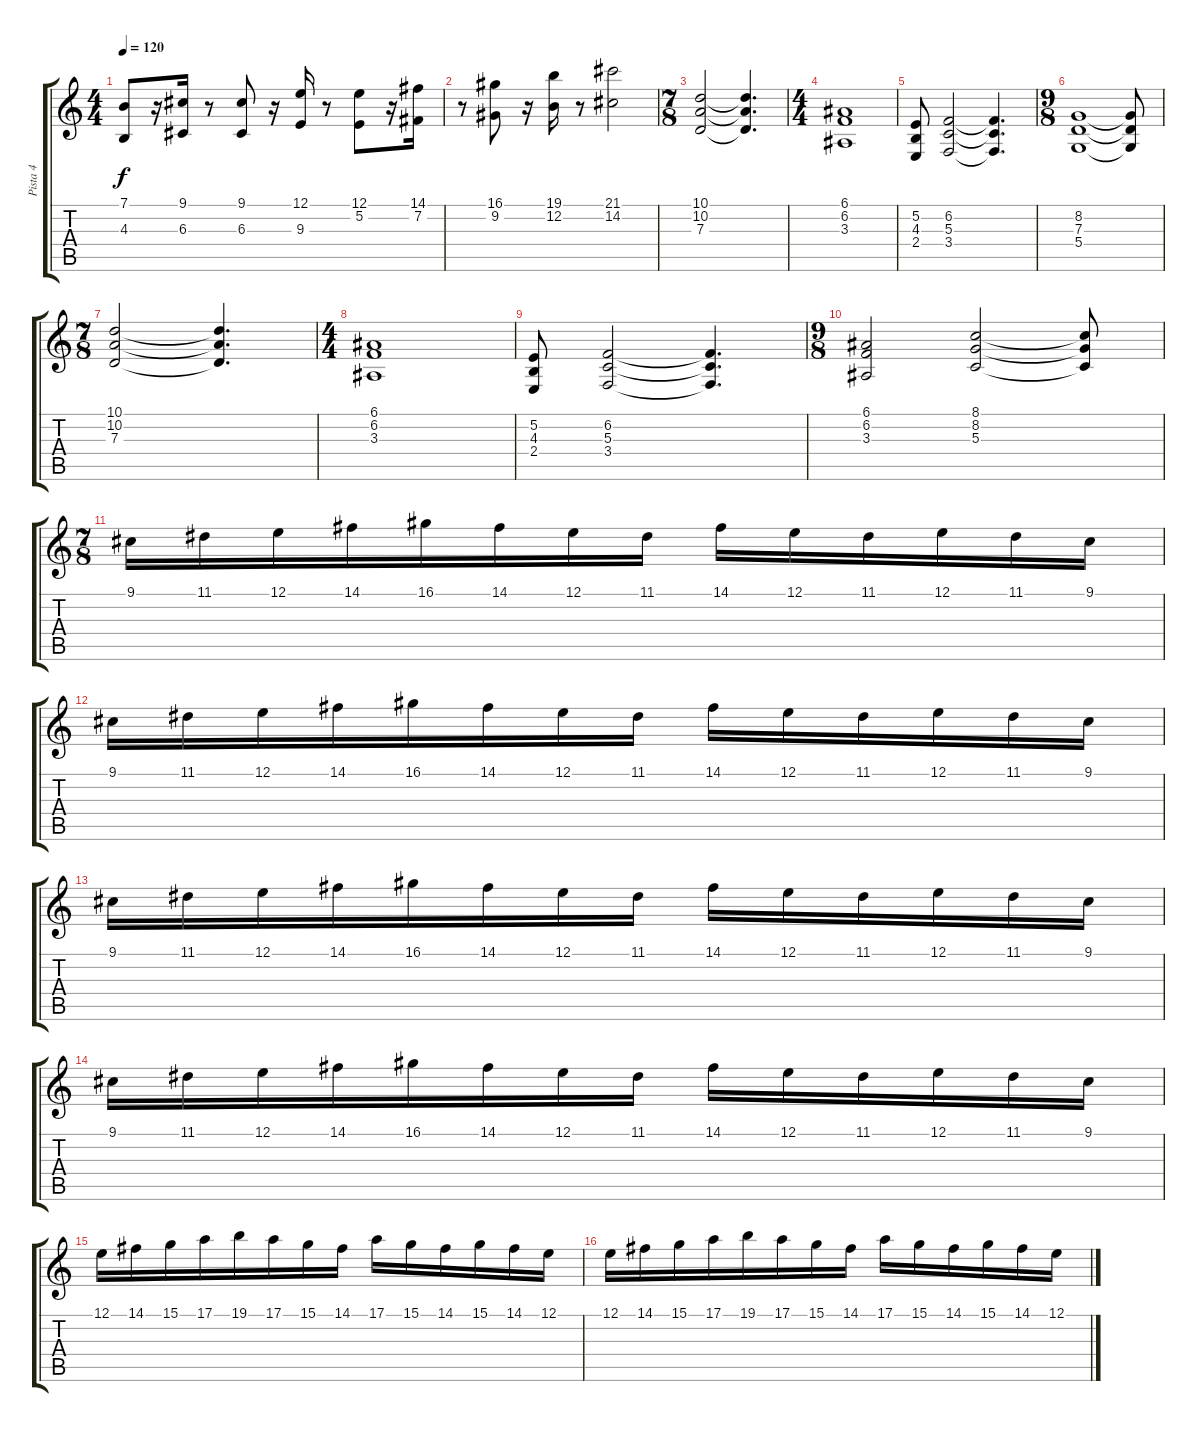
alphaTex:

\track ("Pista 4" "Pista 4") {instrument lead1square}
\staff {score tabs}
\tuning (E4 B3 G3 D3 A2 E2) {hide}
\ts (4 4)
\tempo 120
\clef g2
\ks c
(7.1 4.3).8{dy f} r.16 (9.1 6.3).16 r.8 (9.1 6.3).8 r.16 (12.1 9.3).16 r.8 (12.1 5.2).8 r.16 (14.1 7.2).16 |
r.8 (16.1 9.2).8 r.16 (19.1 12.2).16 r.8 (21.1 14.2).2 |
\ts (7 8)
(10.1 10.2 7.3).2{volume 10 instrument stringensemble1} (10.1{t} 10.2{t} 7.3{t}).4{d} |
\ts (4 4)
(6.1 6.2 3.3).1 |
(5.2 4.3 2.4).8 (6.2 5.3 3.4).2 (6.2{t} 5.3{t} 3.4{t}).4{d} |
\ts (9 8)
(8.2 7.3 5.4).1 (8.2{t} 7.3{t} 5.4{t}).8 |
\ts (7 8)
(10.1 10.2 7.3).2{volume 10 instrument stringensemble1} (10.1{t} 10.2{t} 7.3{t}).4{d} |
\ts (4 4)
(6.1 6.2 3.3).1 |
(5.2 4.3 2.4).8 (6.2 5.3 3.4).2 (6.2{t} 5.3{t} 3.4{t}).4{d} |
\ts (9 8)
(6.1 6.2 3.3).2 (8.1 8.2 5.3).2 (8.1{t} 8.2{t} 5.3{t}).8 |
\ts (7 8)
9.1.16{instrument lead1square} 11.1.16 12.1.16 14.1.16 16.1.16 14.1.16 12.1.16 11.1.16 14.1.16 12.1.16 11.1.16 12.1.16 11.1.16 9.1.16 |
9.1.16 11.1.16 12.1.16 14.1.16 16.1.16 14.1.16 12.1.16 11.1.16 14.1.16 12.1.16 11.1.16 12.1.16 11.1.16 9.1.16 |
9.1.16 11.1.16 12.1.16 14.1.16 16.1.16 14.1.16 12.1.16 11.1.16 14.1.16 12.1.16 11.1.16 12.1.16 11.1.16 9.1.16 |
9.1.16 11.1.16 12.1.16 14.1.16 16.1.16 14.1.16 12.1.16 11.1.16 14.1.16 12.1.16 11.1.16 12.1.16 11.1.16 9.1.16 |
12.1.16 14.1.16 15.1.16 17.1.16 19.1.16 17.1.16 15.1.16 14.1.16 17.1.16 15.1.16 14.1.16 15.1.16 14.1.16 12.1.16 |
12.1.16 14.1.16 15.1.16 17.1.16 19.1.16 17.1.16 15.1.16 14.1.16 17.1.16 15.1.16 14.1.16 15.1.16 14.1.16 12.1.16
